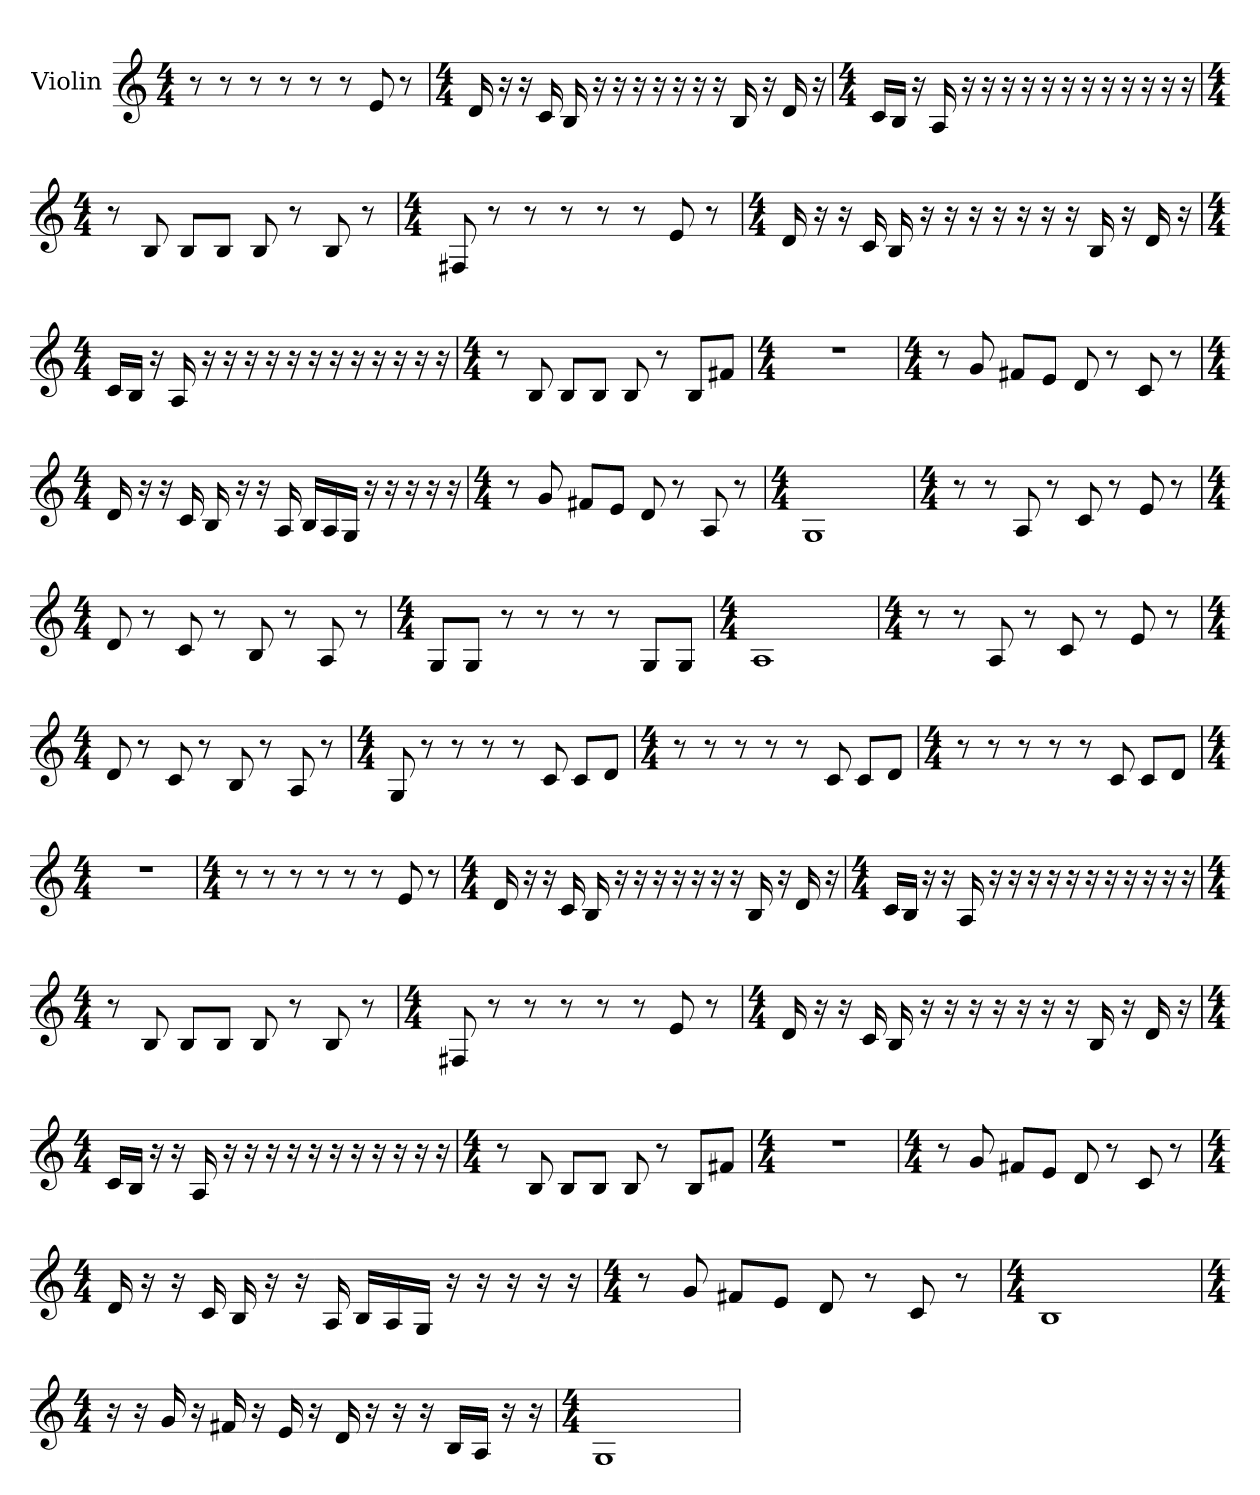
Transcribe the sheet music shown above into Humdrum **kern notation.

**kern
*part1
*staff1
*I"Violin
*I'Vln
*M4/4
=
8r
8r
8r
8r
8r
8r
8e
8r
=
*M4/4
16d
16r
16r
16c
16B
16r
16r
16r
16r
16r
16r
16r
16B
16r
16d
16r
=
*M4/4
16cLL
16BJJ
16r
16A
16r
16r
16r
16r
16r
16r
16r
16r
16r
16r
16r
16r
=
*M4/4
8r
8B
8BL
8BJ
8B
8r
8B
8r
=
*M4/4
8F#X
8r
8r
8r
8r
8r
8e
8r
=
*M4/4
16d
16r
16r
16c
16B
16r
16r
16r
16r
16r
16r
16r
16B
16r
16d
16r
=
*M4/4
16cLL
16BJJ
16r
16A
16r
16r
16r
16r
16r
16r
16r
16r
16r
16r
16r
16r
=
*M4/4
8r
8B
8BL
8BJ
8B
8r
8BL
8f#XJ
=
*M4/4
1r
=
*M4/4
8r
8g
8f#XL
8eJ
8d
8r
8c
8r
=
*M4/4
16d
16r
16r
16c
16B
16r
16r
16A
16BLL
16A
16GJJ
16r
16r
16r
16r
16r
=
*M4/4
8r
8g
8f#XL
8eJ
8d
8r
8A
8r
=
*M4/4
1G
=
*M4/4
8r
8r
8A
8r
8c
8r
8e
8r
=
*M4/4
8d
8r
8c
8r
8B
8r
8A
8r
=
*M4/4
8GL
8GJ
8r
8r
8r
8r
8GL
8GJ
=
*M4/4
1A
=
*M4/4
8r
8r
8A
8r
8c
8r
8e
8r
=
*M4/4
8d
8r
8c
8r
8B
8r
8A
8r
=
*M4/4
8G
8r
8r
8r
8r
8c
8cL
8dJ
=
*M4/4
8r
8r
8r
8r
8r
8c
8cL
8dJ
=
*M4/4
8r
8r
8r
8r
8r
8c
8cL
8dJ
=
*M4/4
1r
=
*M4/4
8r
8r
8r
8r
8r
8r
8e
8r
=
*M4/4
16d
16r
16r
16c
16B
16r
16r
16r
16r
16r
16r
16r
16B
16r
16d
16r
=
*M4/4
16cLL
16BJJ
16r
16r
16A
16r
16r
16r
16r
16r
16r
16r
16r
16r
16r
16r
=
*M4/4
8r
8B
8BL
8BJ
8B
8r
8B
8r
=
*M4/4
8F#X
8r
8r
8r
8r
8r
8e
8r
=
*M4/4
16d
16r
16r
16c
16B
16r
16r
16r
16r
16r
16r
16r
16B
16r
16d
16r
=
*M4/4
16cLL
16BJJ
16r
16r
16A
16r
16r
16r
16r
16r
16r
16r
16r
16r
16r
16r
=
*M4/4
8r
8B
8BL
8BJ
8B
8r
8BL
8f#XJ
=
*M4/4
1r
=
*M4/4
8r
8g
8f#XL
8eJ
8d
8r
8c
8r
=
*M4/4
16d
16r
16r
16c
16B
16r
16r
16A
16BLL
16A
16GJJ
16r
16r
16r
16r
16r
=
*M4/4
8r
8g
8f#XL
8eJ
8d
8r
8c
8r
=
*M4/4
1B
=
*M4/4
16r
16r
16g
16r
16f#X
16r
16e
16r
16d
16r
16r
16r
16BLL
16AJJ
16r
16r
=
*M4/4
1G
=
*-
